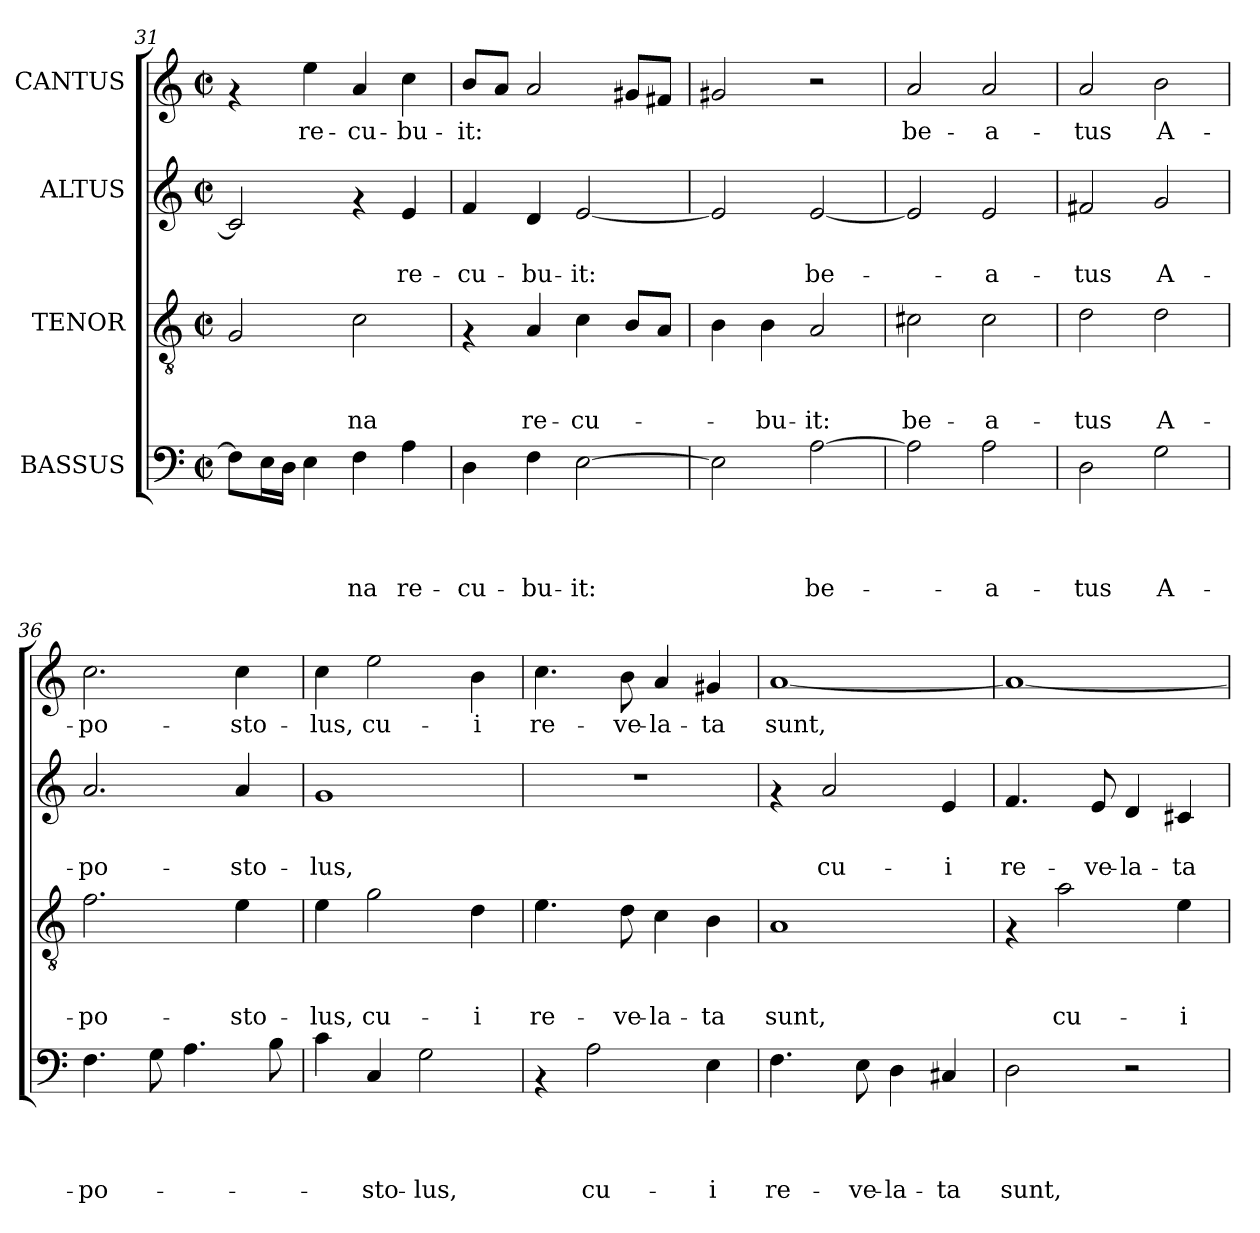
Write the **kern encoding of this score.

**kern	**text	**text	**text	**text	**kern	**text	**text	**text	**kern	**text	**text	**kern	**text
*part4	*part4	*part4	*part4	*part4	*part3	*part3	*part3	*part3	*part2	*part2	*part2	*part1	*part1
*staff4	*staff4	*staff4	*staff4	*staff4	*staff3	*staff3	*staff3	*staff3	*staff2	*staff2	*staff2	*staff1	*staff1
*I"BASSUS	*	*	*	*	*I"TENOR	*	*	*	*I"ALTUS	*	*	*I"CANTUS	*
!!LO:PB:g=z
*clefF4	*	*	*	*	*clefGv2	*	*	*	*clefG2	*	*	*clefG2	*
*k[]	*	*	*	*	*k[]	*	*	*	*k[]	*	*	*k[]	*
*C:	*	*	*	*	*C:	*	*	*	*C:	*	*	*C:	*
*M2/2	*	*	*	*	*M2/2	*	*	*	*M2/2	*	*	*M2/2	*
*met(c|)	*	*	*	*	*met(c|)	*	*	*	*met(c|)	*	*	*met(c|)	*
=31	=31	=31	=31	=31	=31	=31	=31	=31	=31	=31	=31	=31	=31
8F\L]	.	.	.	.	2G/	.	.	.	2c/]	.	.	4rf	.
16E\L	.	.	.	.	.	.	.	.	.	.	.	.	.
16D\JJ	.	.	.	.	.	.	.	.	.	.	.	.	.
!	!	!	!	!	!	!	!	!	!	!	!	!	!LO:LY:b
4E\	.	.	.	.	.	.	.	.	.	.	.	4ee\	re-
!	!	!	!	!LO:LY:b	!	!	!	!LO:LY:b	!	!	!	!	!LO:LY:b
4F\	.	.	.	-na	2c\	.	.	-na	4rf	.	.	4a/	-cu-
!	!	!	!	!LO:LY:b	!	!	!	!	!	!	!LO:LY:b	!	!LO:LY:b
4A\	.	.	.	re-	.	.	.	.	4e/	.	re-	4cc\	-bu-
=32	=32	=32	=32	=32	=32	=32	=32	=32	=32	=32	=32	=32	=32
!	!	!	!	!LO:LY:b	!	!	!	!	!	!	!LO:LY:b	!	!LO:LY:b
4D\	.	.	.	-cu-	4rF	.	.	.	4f/	.	-cu-	8b/L	-it:
.	.	.	.	.	.	.	.	.	.	.	.	8a/J	.
!	!	!	!	!LO:LY:b	!	!	!	!LO:LY:b	!	!	!LO:LY:b	!	!
4F\	.	.	.	-bu-	4A/	.	.	re-	4d/	.	-bu-	2a/	.
!	!	!	!	!LO:LY:b	!	!	!	!LO:LY:b	!	!	!LO:LY:b	!	!
[>2E\	.	.	.	-it:	4c\	.	.	-cu-	[<2e/	.	-it:	.	.
.	.	.	.	.	8B/L	.	.	.	.	.	.	8g#X/L	.
.	.	.	.	.	8A/J	.	.	.	.	.	.	8f#X/J	.
=33	=33	=33	=33	=33	=33	=33	=33	=33	=33	=33	=33	=33	=33
2E\]	.	.	.	.	4B\	.	.	.	2e/]	.	.	2g#X/	.
!	!	!	!	!	!	!	!	!LO:LY:b	!	!	!	!	!
.	.	.	.	.	4B\	.	.	-bu-	.	.	.	.	.
!	!	!	!	!LO:LY:b	!	!	!	!LO:LY:b	!	!	!LO:LY:b	!	!
[>2A\	.	.	.	be-	2A/	.	.	-it:	[<2e/	.	be-	2r	.
=34	=34	=34	=34	=34	=34	=34	=34	=34	=34	=34	=34	=34	=34
!	!	!	!	!	!	!	!	!LO:LY:b	!	!	!	!	!LO:LY:b
2A\]	.	.	.	.	2c#X\	.	.	be-	2e/]	.	.	2a/	be-
!	!	!	!	!LO:LY:b	!	!	!	!LO:LY:b	!	!	!LO:LY:b	!	!LO:LY:b
2A\	.	.	.	-a-	2c#\	.	.	-a-	2e/	.	-a-	2a/	-a-
=35	=35	=35	=35	=35	=35	=35	=35	=35	=35	=35	=35	=35	=35
!	!	!	!	!LO:LY:b	!	!	!	!LO:LY:b	!	!	!LO:LY:b	!	!LO:LY:b
2D\	.	.	.	-tus	2d\	.	.	-tus	2f#X/	.	-tus	2a/	-tus
!	!	!	!	!LO:LY:b	!	!	!	!LO:LY:b	!	!	!LO:LY:b	!	!LO:LY:b
2G\	.	.	.	A-	2d\	.	.	A-	2g/	.	A-	2b\	A-
=36	=36	=36	=36	=36	=36	=36	=36	=36	=36	=36	=36	=36	=36
!	!	!	!	!LO:LY:b	!	!	!	!LO:LY:b	!	!	!LO:LY:b	!	!LO:LY:b
4.F\	.	.	.	-po-	2.f\	.	.	-po-	2.a/	.	-po-	2.cc\	-po-
8G\	.	.	.	.	.	.	.	.	.	.	.	.	.
4.A\	.	.	.	.	.	.	.	.	.	.	.	.	.
!	!	!	!	!	!	!	!	!LO:LY:b	!	!	!LO:LY:b	!	!LO:LY:b
.	.	.	.	.	4e\	.	.	-sto-	4a/	.	-sto-	4cc\	-sto-
8B\	.	.	.	.	.	.	.	.	.	.	.	.	.
=37	=37	=37	=37	=37	=37	=37	=37	=37	=37	=37	=37	=37	=37
!	!	!	!	!	!	!	!	!LO:LY:b	!	!	!LO:LY:b	!	!LO:LY:b
4c\	.	.	.	.	4e\	.	.	-lus,	1g	.	-lus,	4cc\	-lus,
!	!	!	!	!LO:LY:b	!	!	!	!LO:LY:b	!	!	!	!	!LO:LY:b
4C/	.	.	.	-sto-	2g\	.	.	cu-	.	.	.	2ee\	cu-
!	!	!	!	!LO:LY:b	!	!	!	!	!	!	!	!	!
2G\	.	.	.	-lus,	.	.	.	.	.	.	.	.	.
!	!	!	!	!	!	!	!	!LO:LY:b	!	!	!	!	!LO:LY:b
.	.	.	.	.	4d\	.	.	-i	.	.	.	4b\	-i
!!LO:PB:g=z
=38	=38	=38	=38	=38	=38	=38	=38	=38	=38	=38	=38	=38	=38
!	!	!	!	!	!	!	!	!LO:LY:b	!	!	!	!	!LO:LY:b
4rAA	.	.	.	.	4.e\	.	.	re-	1r	.	.	4.cc\	re-
!	!	!	!	!LO:LY:b	!	!	!	!	!	!	!	!	!
2A\	.	.	.	cu-	.	.	.	.	.	.	.	.	.
!	!	!	!	!	!	!	!	!LO:LY:b	!	!	!	!	!LO:LY:b
.	.	.	.	.	8d\	.	.	-ve-	.	.	.	8b\	-ve-
!	!	!	!	!	!	!	!	!LO:LY:b	!	!	!	!	!LO:LY:b
.	.	.	.	.	4c\	.	.	-la-	.	.	.	4a/	-la-
!	!	!	!	!LO:LY:b	!	!	!	!LO:LY:b	!	!	!	!	!LO:LY:b
4E\	.	.	.	-i	4B\	.	.	-ta	.	.	.	4g#X/	-ta
=39	=39	=39	=39	=39	=39	=39	=39	=39	=39	=39	=39	=39	=39
!	!	!	!	!LO:LY:b	!	!	!	!LO:LY:b	!	!	!	!	!LO:LY:b
4.F\	.	.	.	re-	1A	.	.	sunt,	4rf	.	.	[<1a	sunt,
!	!	!	!	!	!	!	!	!	!	!	!LO:LY:b	!	!
.	.	.	.	.	.	.	.	.	2a/	.	cu-	.	.
!	!	!	!	!LO:LY:b	!	!	!	!	!	!	!	!	!
8E\	.	.	.	-ve-	.	.	.	.	.	.	.	.	.
!	!	!	!	!LO:LY:b	!	!	!	!	!	!	!	!	!
4D\	.	.	.	-la-	.	.	.	.	.	.	.	.	.
!	!	!	!	!LO:LY:b	!	!	!	!	!	!	!LO:LY:b	!	!
4C#X/	.	.	.	-ta	.	.	.	.	4e/	.	-i	.	.
=40	=40	=40	=40	=40	=40	=40	=40	=40	=40	=40	=40	=40	=40
!	!	!	!	!LO:LY:b	!	!	!	!	!	!	!LO:LY:b	!	!
2D\	.	.	.	sunt,	4rF	.	.	.	4.f/	.	re-	1a_	.
!	!	!	!	!	!	!	!	!LO:LY:b	!	!	!	!	!
.	.	.	.	.	2a\	.	.	cu-	.	.	.	.	.
!	!	!	!	!	!	!	!	!	!	!	!LO:LY:b	!	!
.	.	.	.	.	.	.	.	.	8e/	.	-ve-	.	.
!	!	!	!	!	!	!	!	!	!	!	!LO:LY:b	!	!
2r	.	.	.	.	.	.	.	.	4d/	.	-la-	.	.
!	!	!	!	!	!	!	!	!LO:LY:b	!	!	!LO:LY:b	!	!
.	.	.	.	.	4e\	.	.	-i	4c#X/	.	-ta	.	.
=	=	=	=	=	=	=	=	=	=	=	=	=	=
*-	*-	*-	*-	*-	*-	*-	*-	*-	*-	*-	*-	*-	*-
